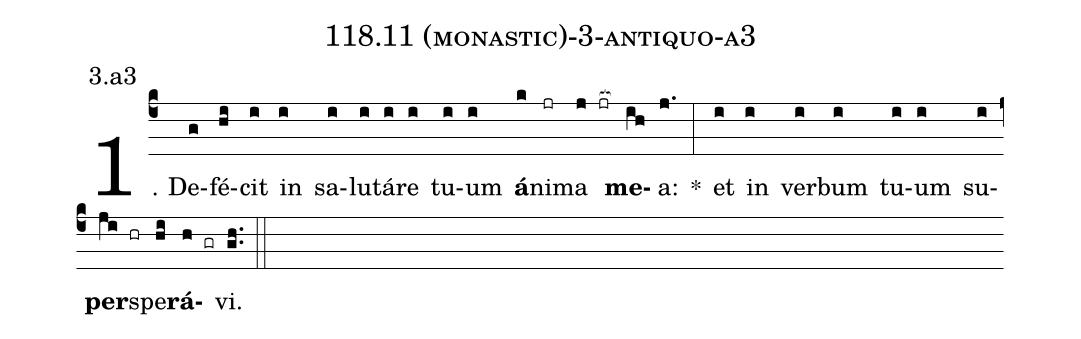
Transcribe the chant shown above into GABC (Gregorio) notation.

name: 118.11 (monastic)-3-antiquo-a3;
annotation: 3.a3;
%%
(c4)1. De(g)fé(hi)cit(i) in(i) sa(i)lu(i)tá(i)re(i) tu(i)um(i) <b>á</b>(k)ni(jr)ma(j jr[ocb:1{]) <b>me</b>(ih[ocb:0}])a:(j.) *(:) et(i) in(i) ver(i)bum(i) tu(i)um(i) su(i)<b>per</b>(ji hr)spe(hi)<b>rá</b>(h gr)vi.(gh..) (::)
